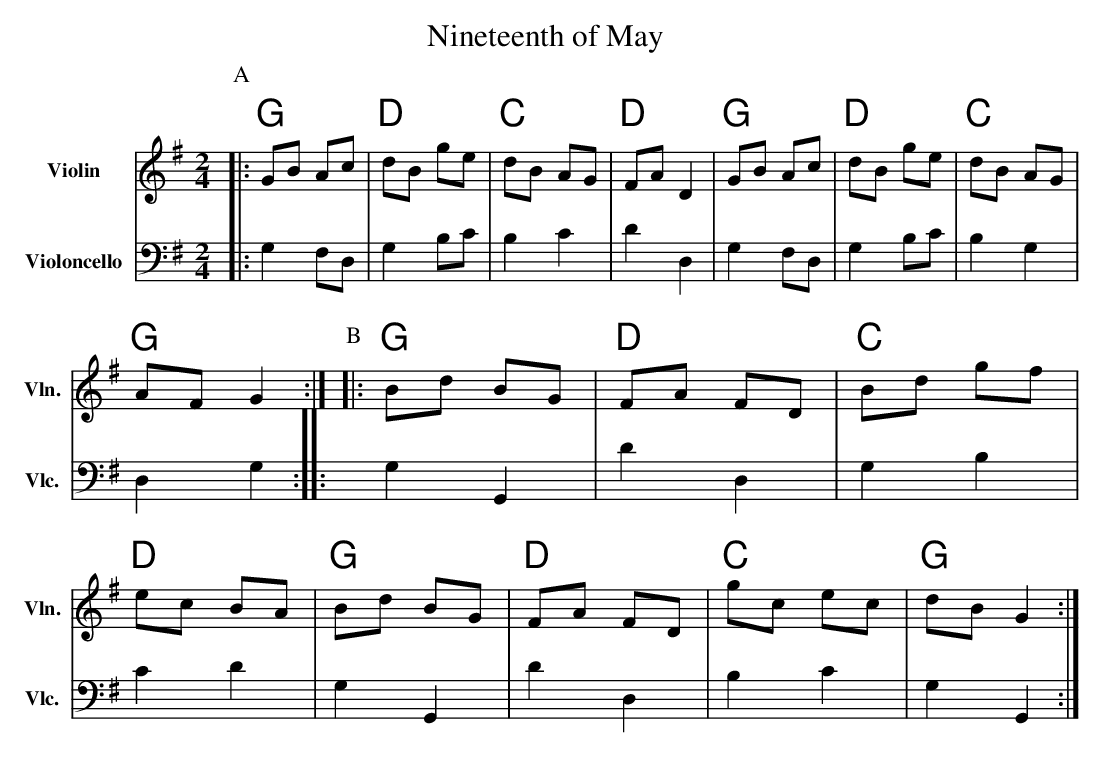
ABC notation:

X:1
T:Nineteenth of May
P:(AB)3
L: 1/4
M: 2/4
V: P1 name="Violin" sname="Vln."
V: P2 name="Violoncello" sname="Vlc."
K: G
P:A
[V:P1]  |: "G" G/B/ A/c/ | "D" d/B/ g/e/ | "C"  d/B/ A/G/ | "D"  F/A/ D | \
       "G" G/B/ A/c/ | "D" d/B/ g/e/ | "C" d/B/ A/G/    | "G" A/F/ G :|
[V:P2] |: G, F,/D,/ | G, B,/C/ | B, C | D D, | \
         G, F,/D,/ | G, B,/C/ | B, G, | D, G, :|
P:B
[V:P1]  |: "G"  B/d/ B/G/ | "D" F/A/ F/D/ | "C"  B/d/ g/f/ | "D" e/c/ B/A/ | \
       "G"  B/d/ B/G/ |  "D" F/A/ F/D/ |  "C" g/c/ e/c/ | "G" d/B/ G :|
[V:P2] |: G, G,, | D D, | G, B, | C D | G, G,, | D D, | B, C | G, G,, :|
